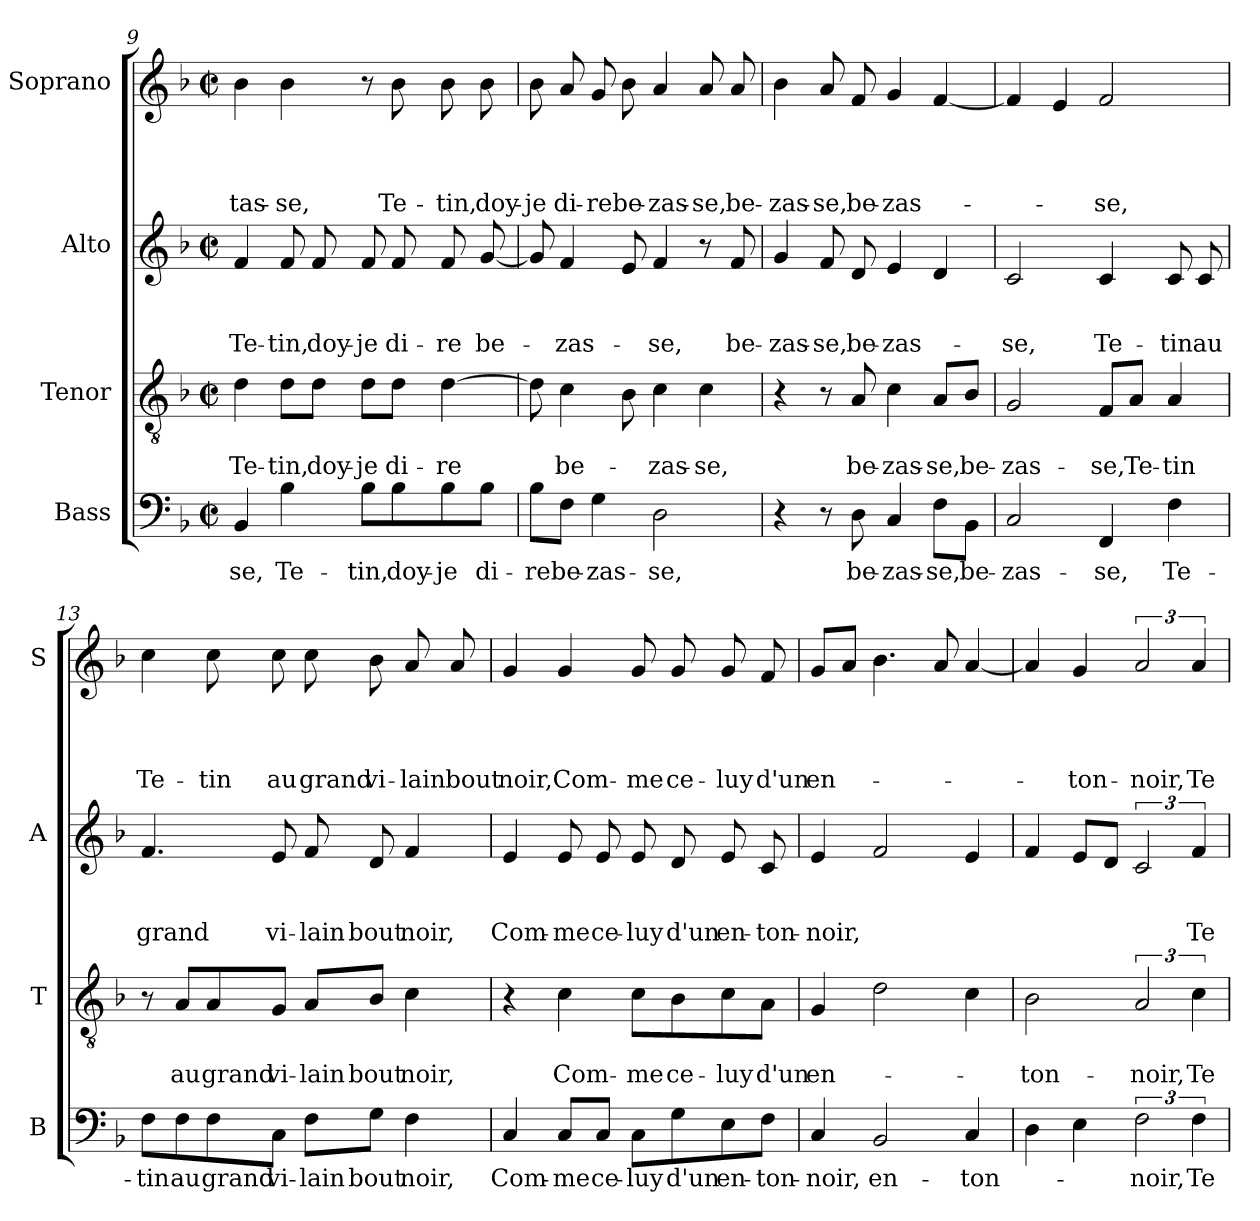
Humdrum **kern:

**kern	**text	**kern	**text	**text	**kern	**text	**text	**text	**kern	**text	**text	**text	**text
*part4	*part4	*part3	*part3	*part3	*part2	*part2	*part2	*part2	*part1	*part1	*part1	*part1	*part1
*staff4	*staff4	*staff3	*staff3	*staff3	*staff2	*staff2	*staff2	*staff2	*staff1	*staff1	*staff1	*staff1	*staff1
*I"Bass	*	*I"Tenor	*	*	*I"Alto	*	*	*	*I"Soprano	*	*	*	*
*I'B	*	*I'T	*	*	*I'A	*	*	*	*I'S	*	*	*	*
*clefF4	*	*clefGv2	*	*	*clefG2	*	*	*	*clefG2	*	*	*	*
*k[b-]	*	*k[b-]	*	*	*k[b-]	*	*	*	*k[b-]	*	*	*	*
*F:	*	*F:	*	*	*F:	*	*	*	*F:	*	*	*	*
*M2/2	*	*M2/2	*	*	*M2/2	*	*	*	*M2/2	*	*	*	*
*met(c|)	*	*met(c|)	*	*	*met(c|)	*	*	*	*met(c|)	*	*	*	*
=9	=9	=9	=9	=9	=9	=9	=9	=9	=9	=9	=9	=9	=9
4BB-/	-se,	4d\	.	Te-	4f/	.	.	Te-	4b-\	.	.	.	-tas-
4B-\	Te-	8d\L	.	-tin,	8f/	.	.	-tin,	4b-\	.	.	.	-se,
.	.	8d\J	.	doy-	8f/	.	.	doy-	.	.	.	.	.
8B-\L	-tin,	8d\L	.	-je	8f/	.	.	-je	8r	.	.	.	.
8B-\	doy-	8d\J	.	di-	8f/	.	.	di-	8b-\	.	.	.	Te-
8B-\	-je	[4d\	.	-re	8f/	.	.	-re	8b-\	.	.	.	-tin,
8B-\J	di-	.	.	.	[8g/	.	.	be-	8b-\	.	.	.	doy-
=10	=10	=10	=10	=10	=10	=10	=10	=10	=10	=10	=10	=10	=10
8B-\L	-re	8d\]	.	.	8g/]	.	.	.	8b-\	.	.	.	-je
8F\J	be-	4c\	.	be-	4f/	.	.	-zas-	8a/	.	.	.	di-
4G\	-zas-	.	.	.	.	.	.	.	8g/	.	.	.	-re
.	.	8B-\	.	.	8e/	.	.	.	8b-\	.	.	.	be-
2D\	-se,	4c\	.	-zas-	4f/	.	.	-se,	4a/	.	.	.	-zas-
.	.	4c\	.	-se,	8r	.	.	.	8a/	.	.	.	-se,
.	.	.	.	.	8f/	.	.	be-	8a/	.	.	.	be-
!!LO:LB:g=z
=11	=11	=11	=11	=11	=11	=11	=11	=11	=11	=11	=11	=11	=11
4r	.	4r	.	.	4g/	.	.	-zas-	4b-\	.	.	.	-zas-
8r	.	8r	.	.	8f/	.	.	-se,	8a/	.	.	.	-se,
8D\	be-	8A/	.	be-	8d/	.	.	be-	8f/	.	.	.	be-
4C/	-zas-	4c\	.	-zas-	4e/	.	.	-zas-	4g/	.	.	.	-zas-
8F\L	-se,	8A/L	.	-se,	4d/	.	.	.	[4f/	.	.	.	.
8BB-\J	be-	8B-/J	.	be-	.	.	.	.	.	.	.	.	.
=12	=12	=12	=12	=12	=12	=12	=12	=12	=12	=12	=12	=12	=12
2C/	-zas-	2G/	.	-zas-	2c/	.	.	-se,	4f/]	.	.	.	.
.	.	.	.	.	.	.	.	.	4e/	.	.	.	.
4FF/	-se,	8F/L	.	-se,	4c/	.	.	Te-	2f/	.	.	.	-se,
.	.	8A/J	.	Te-	.	.	.	.	.	.	.	.	.
4F\	Te-	4A/	.	-tin	8c/	.	.	-tin	.	.	.	.	.
.	.	.	.	.	8c/	.	.	au	.	.	.	.	.
=13	=13	=13	=13	=13	=13	=13	=13	=13	=13	=13	=13	=13	=13
8F\L	-tin	8r	.	.	4.f/	.	.	grand	4cc\	.	.	.	Te-
8F\	au	8A/L	.	au	.	.	.	.	.	.	.	.	.
8F\	grand	8A/	.	grand	.	.	.	.	8cc\	.	.	.	-tin
8C\J	vi-	8G/J	.	vi-	8e/	.	.	vi-	8cc\	.	.	.	au
8F\L	-lain	8A/L	.	-lain	8f/	.	.	-lain	8cc\	.	.	.	grand
8G\J	bout	8B-/J	.	bout	8d/	.	.	bout	8b-\	.	.	.	vi-
4F\	noir,	4c\	.	noir,	4f/	.	.	noir,	8a/	.	.	.	-lain
.	.	.	.	.	.	.	.	.	8a/	.	.	.	bout
=14	=14	=14	=14	=14	=14	=14	=14	=14	=14	=14	=14	=14	=14
4C/	Com-	4r	.	.	4e/	.	.	Com-	4g/	.	.	.	noir,
8C/L	-me	4c\	.	Com-	8e/	.	.	-me	4g/	.	.	.	Com-
8C/J	ce-	.	.	.	8e/	.	.	ce-	.	.	.	.	.
8C\L	-luy	8c\L	.	-me	8e/	.	.	-luy	8g/	.	.	.	-me
8G\	d'un	8B-\	.	ce-	8d/	.	.	d'un	8g/	.	.	.	ce-
8E\	en-	8c\	.	-luy	8e/	.	.	en-	8g/	.	.	.	-luy
8F\J	-ton-	8A\J	.	d'un	8c/	.	.	-ton-	8f/	.	.	.	d'un
=15	=15	=15	=15	=15	=15	=15	=15	=15	=15	=15	=15	=15	=15
4C/	-noir,	4G/	.	en-	4e/	.	.	-noir,	8g/L	.	.	.	en-
.	.	.	.	.	.	.	.	.	8a/J	.	.	.	.
2BB-/	en-	2d\	.	.	2f/	.	.	.	4.b-\	.	.	.	.
.	.	.	.	.	.	.	.	.	8a/	.	.	.	.
4C/	-ton-	4c\	.	.	4e/	.	.	.	[4a/	.	.	.	.
!!LO:PB:g=z
=16	=16	=16	=16	=16	=16	=16	=16	=16	=16	=16	=16	=16	=16
4D\	.	2B-\	.	-ton-	4f/	.	.	.	4a/]	.	.	.	.
4E\	.	.	.	.	8e/L	.	.	.	4g/	.	.	.	-ton-
.	.	.	.	.	8d/J	.	.	.	.	.	.	.	.
3F\	-noir,	3A/	.	-noir,	3c/	.	.	.	3a/	.	.	.	-noir,
6F\	Te-	6c\	.	Te-	6f/	.	.	Te-	6a/	.	.	.	Te-
=	=	=	=	=	=	=	=	=	=	=	=	=	=
*-	*-	*-	*-	*-	*-	*-	*-	*-	*-	*-	*-	*-	*-
